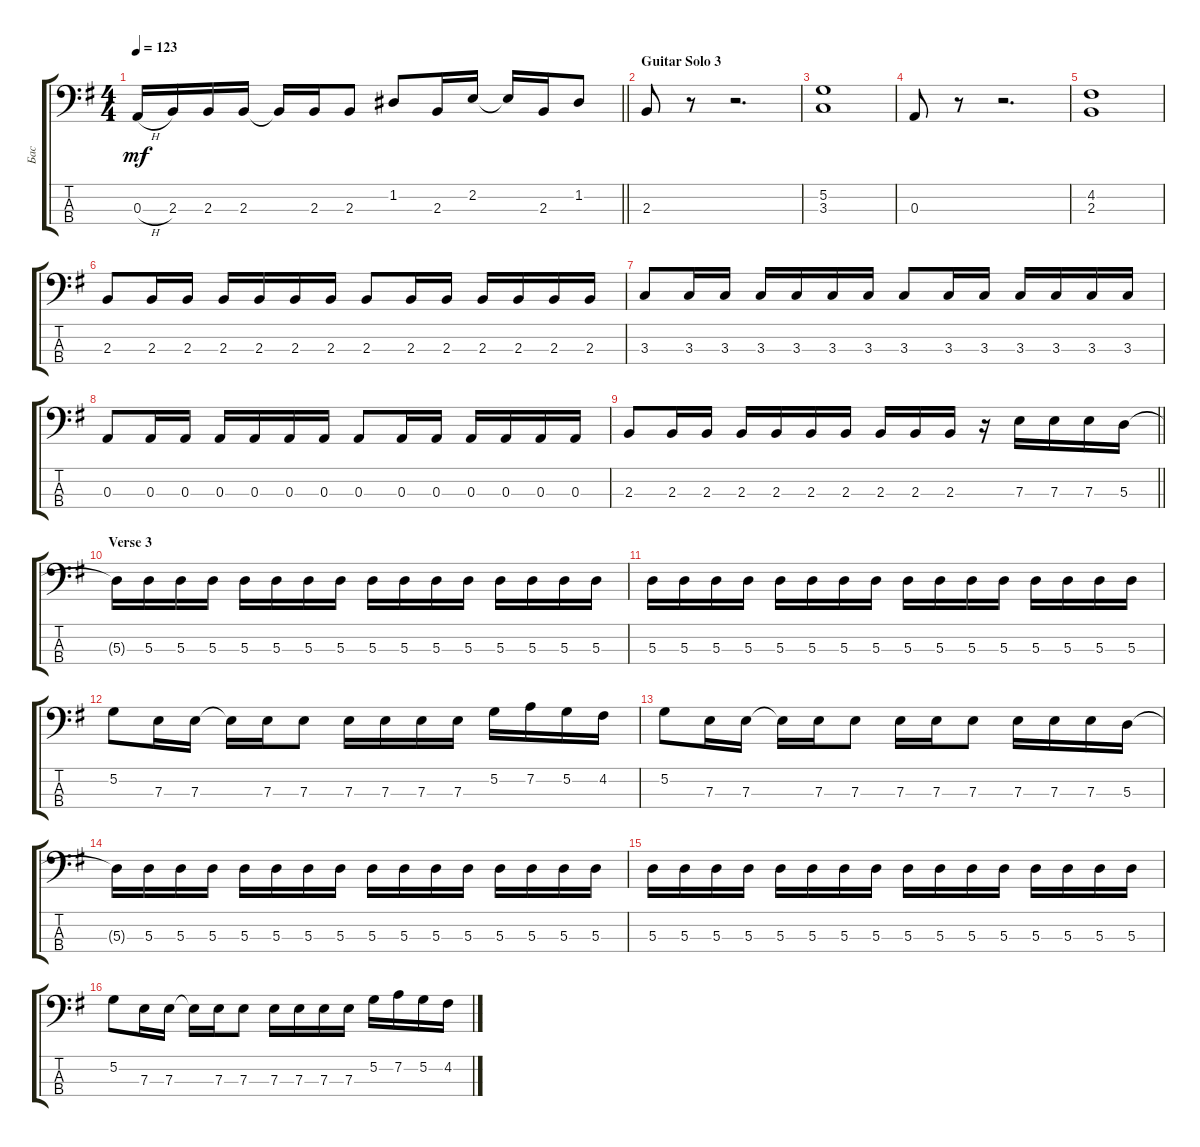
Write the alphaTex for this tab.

\track ("Бас" "Бас") {instrument electricbassfinger}
\staff {score tabs}
\tuning (G2 D2 A1 E1) {hide}
\ts (4 4)
\tempo 123
\clef f4
\barLineRight lightlight
\ks eminor
0.3{h}.16{dy mf} 2.3.16 2.3.16 2.3.16 2.3{t}.16 2.3.16 2.3.8 1.2.8 2.3.16 2.2.16 2.2{t}.16 2.3.16 1.2.8 |
\section ("" "Guitar Solo 3")
2.3.8 r.8 r.2{d} |
(5.2 3.3).1 |
0.3.8 r.8 r.2{d} |
(4.2 2.3).1 |
2.3.8 2.3.16 2.3.16 2.3.16 2.3.16 2.3.16 2.3.16 2.3.8 2.3.16 2.3.16 2.3.16 2.3.16 2.3.16 2.3.16 |
3.3.8 3.3.16 3.3.16 3.3.16 3.3.16 3.3.16 3.3.16 3.3.8 3.3.16 3.3.16 3.3.16 3.3.16 3.3.16 3.3.16 |
0.3.8 0.3.16 0.3.16 0.3.16 0.3.16 0.3.16 0.3.16 0.3.8 0.3.16 0.3.16 0.3.16 0.3.16 0.3.16 0.3.16 |
\barLineRight lightlight
2.3.8 2.3.16 2.3.16 2.3.16 2.3.16 2.3.16 2.3.16 2.3.16 2.3.16 2.3.16 r.16 7.3.16 7.3.16 7.3.16 5.3.16 |
\section ("" "Verse 3")
5.3{t}.16 5.3.16 5.3.16 5.3.16 5.3.16 5.3.16 5.3.16 5.3.16 5.3.16 5.3.16 5.3.16 5.3.16 5.3.16 5.3.16 5.3.16 5.3.16 |
5.3.16 5.3.16 5.3.16 5.3.16 5.3.16 5.3.16 5.3.16 5.3.16 5.3.16 5.3.16 5.3.16 5.3.16 5.3.16 5.3.16 5.3.16 5.3.16 |
5.2.8 7.3.16 7.3.16 7.3{t}.16 7.3.16 7.3.8 7.3.16 7.3.16 7.3.16 7.3.16 5.2.16 7.2.16 5.2.16 4.2.16 |
5.2.8 7.3.16 7.3.16 7.3{t}.16 7.3.16 7.3.8 7.3.16 7.3.16 7.3.8 7.3.16 7.3.16 7.3.16 5.3.16 |
5.3{t}.16 5.3.16 5.3.16 5.3.16 5.3.16 5.3.16 5.3.16 5.3.16 5.3.16 5.3.16 5.3.16 5.3.16 5.3.16 5.3.16 5.3.16 5.3.16 |
5.3.16 5.3.16 5.3.16 5.3.16 5.3.16 5.3.16 5.3.16 5.3.16 5.3.16 5.3.16 5.3.16 5.3.16 5.3.16 5.3.16 5.3.16 5.3.16 |
5.2.8 7.3.16 7.3.16 7.3{t}.16 7.3.16 7.3.8 7.3.16 7.3.16 7.3.16 7.3.16 5.2.16 7.2.16 5.2.16 4.2.16
